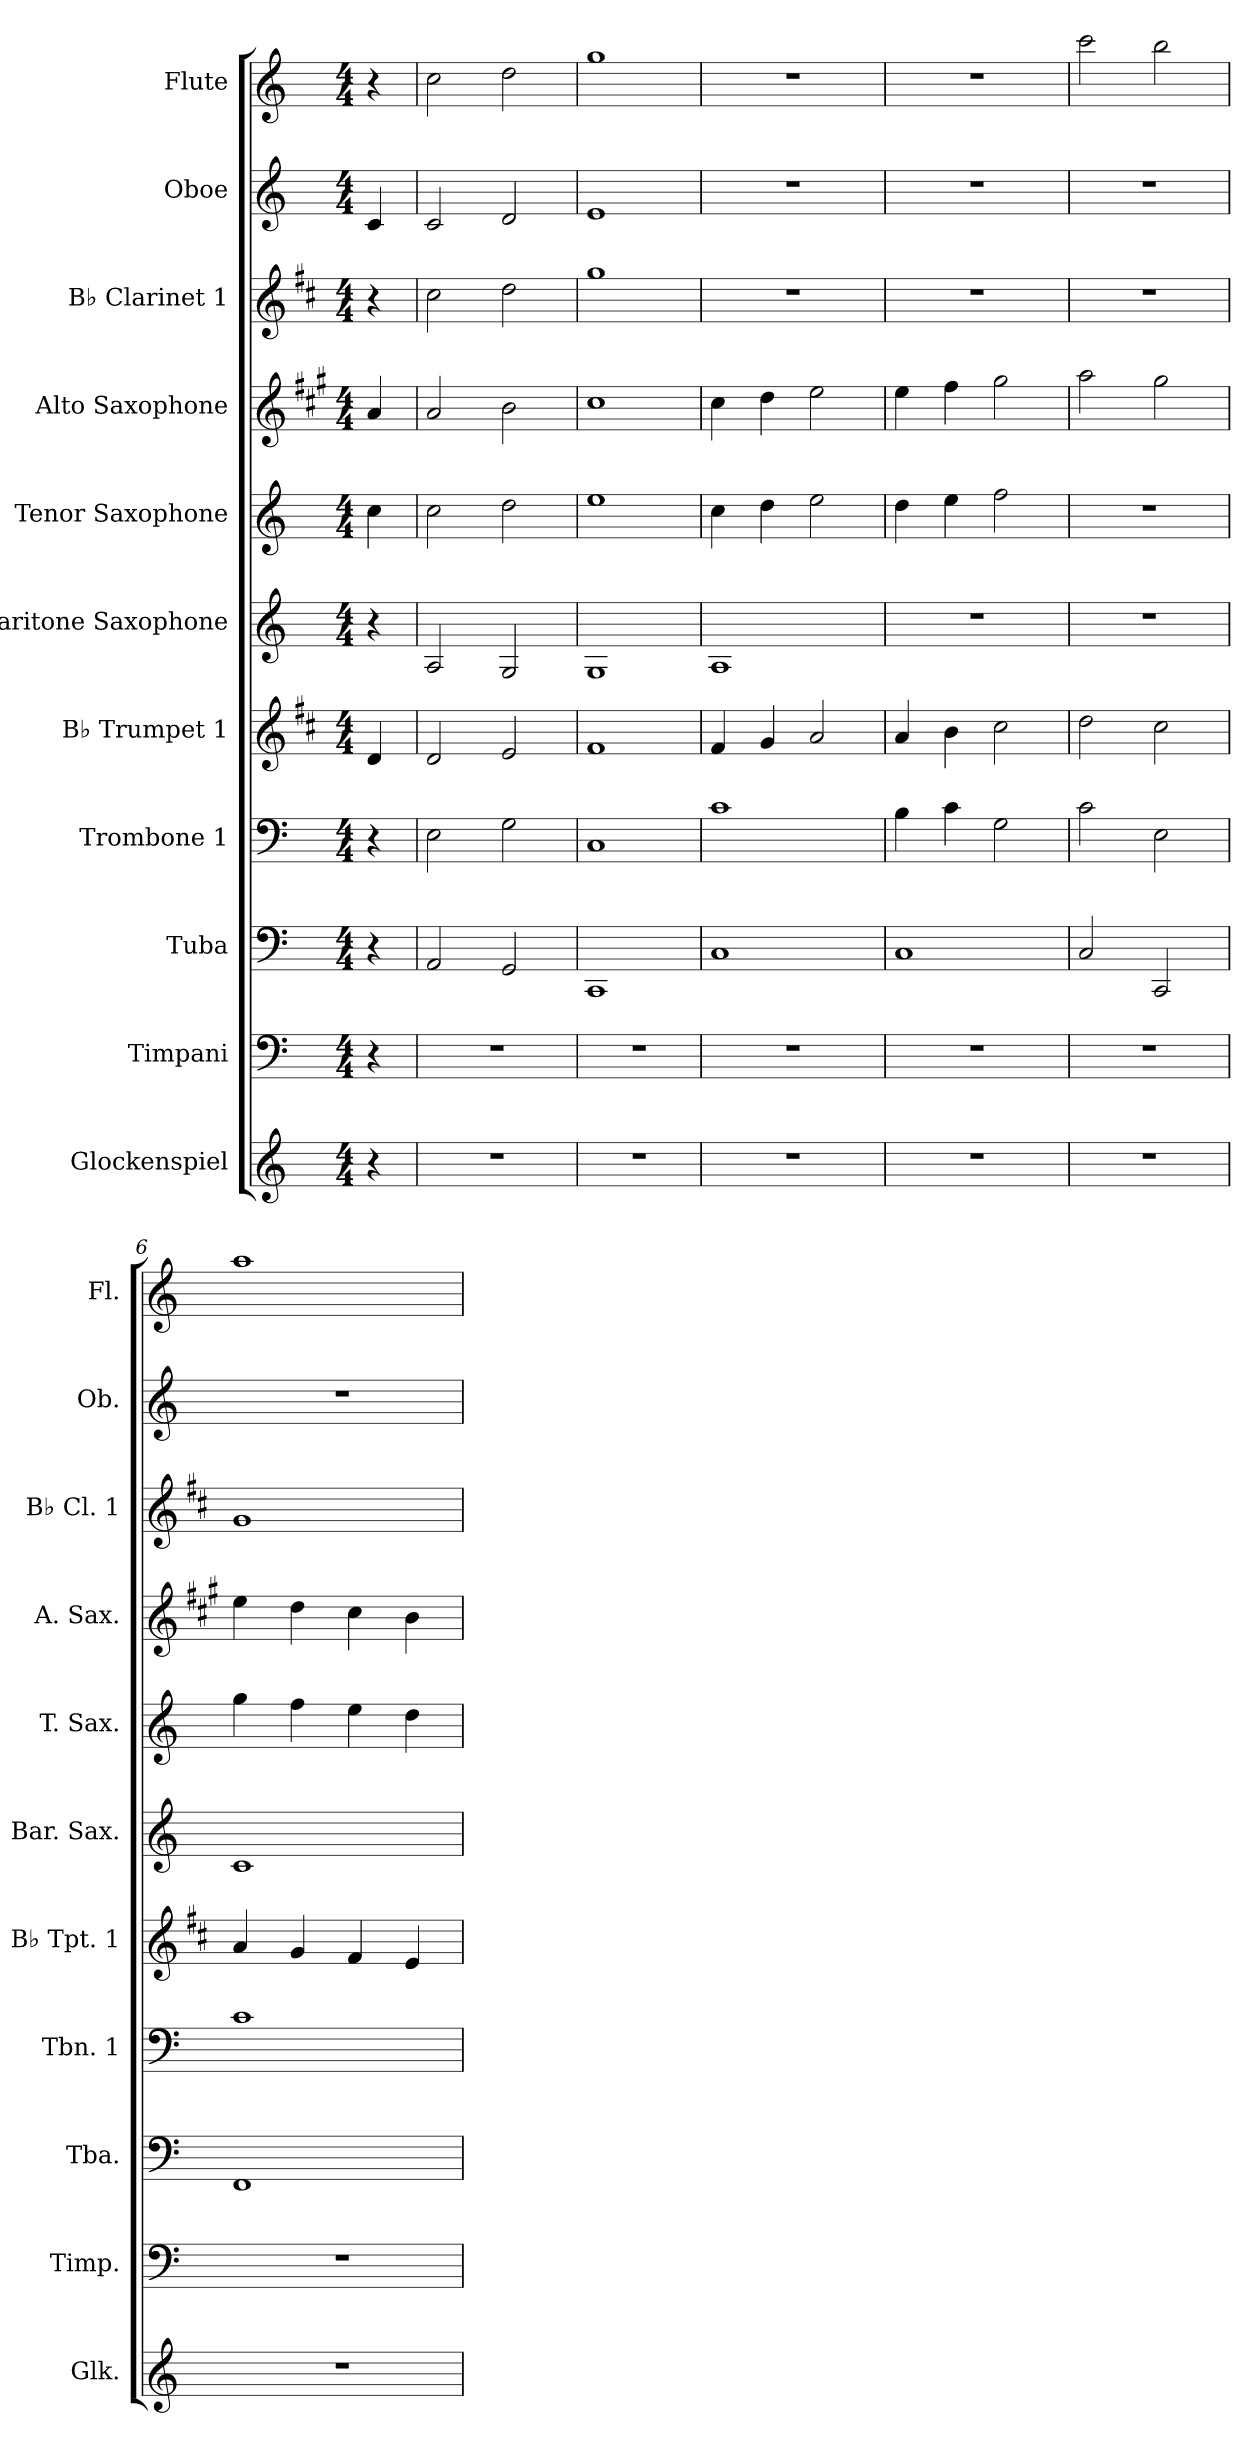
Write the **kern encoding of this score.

**kern	**kern	**kern	**kern	**kern	**kern	**kern	**kern	**kern	**kern	**kern
*part11	*part10	*part9	*part8	*part7	*part6	*part5	*part4	*part3	*part2	*part1
*staff11	*staff10	*staff9	*staff8	*staff7	*staff6	*staff5	*staff4	*staff3	*staff2	*staff1
*I"Glockenspiel	*I"Timpani	*I"Tuba	*I"Trombone 1	*I"B♭ Trumpet 1	*I"Baritone Saxophone	*I"Tenor Saxophone	*I"Alto Saxophone	*I"B♭ Clarinet 1	*I"Oboe	*I"Flute
*I'Glk.	*I'Timp.	*I'Tba.	*I'Tbn. 1	*I'B♭ Tpt. 1	*I'Bar. Sax.	*I'T. Sax.	*I'A. Sax.	*I'B♭ Cl. 1	*I'Ob.	*I'Fl.
*clefG2	*clefF4	*clefF4	*clefF4	*clefG2	*clefG2	*clefG2	*clefG2	*clefG2	*clefG2	*clefG2
*ITrd-14c-24	*	*	*	*ITrd1c2	*ITrd12c21	*ITrd8c14	*ITrd5c9	*ITrd1c2	*	*
*k[]	*k[]	*k[]	*k[]	*k[]	*k[]	*k[]	*k[]	*k[]	*k[]	*k[]
*M4/4	*M4/4	*M4/4	*M4/4	*M4/4	*M4/4	*M4/4	*M4/4	*M4/4	*M4/4	*M4/4
*MM64	*MM64	*MM64	*MM64	*MM64	*MM64	*MM64	*MM64	*MM64	*MM64	*MM64
=	=	=	=	=	=	=	=	=	=	=
4r	4r	4r	4r	4c/	4r	4c\	4c/	4r	4c/	4r
=1	=1	=1	=1	=1	=1	=1	=1	=1	=1	=1
1r	1r	2AA/	2E\	2c/	2AA/	2c\	2c/	2b\	2c/	2cc\
.	.	2GG/	2G\	2d/	2GG/	2d\	2d\	2cc\	2d/	2dd\
=2	=2	=2	=2	=2	=2	=2	=2	=2	=2	=2
1r	1r	1CC	1C	1e	1GG	1e	1e	1ff	1e	1gg
=3	=3	=3	=3	=3	=3	=3	=3	=3	=3	=3
1r	1r	1C	1c	4e/	1AA	4c\	4e\	1r	1r	1r
.	.	.	.	4f/	.	4d\	4f\	.	.	.
.	.	.	.	2g/	.	2e\	2g\	.	.	.
=4	=4	=4	=4	=4	=4	=4	=4	=4	=4	=4
1r	1r	1C	4B\	4g/	1r	4d\	4g\	1r	1r	1r
.	.	.	4c\	4a\	.	4e\	4a\	.	.	.
.	.	.	2G\	2b\	.	2f\	2b\	.	.	.
=5	=5	=5	=5	=5	=5	=5	=5	=5	=5	=5
1r	1r	2C/	2c\	2cc\	1r	1r	2cc\	1r	1r	2ccc\
.	.	2CC/	2E\	2b\	.	.	2b\	.	.	2bb\
=6	=6	=6	=6	=6	=6	=6	=6	=6	=6	=6
1r	1r	1FF	1c	4g/	1C	4g\	4g\	1f	1r	1aa
.	.	.	.	4f/	.	4f\	4f\	.	.	.
.	.	.	.	4e/	.	4e\	4e\	.	.	.
.	.	.	.	4d/	.	4d\	4d\	.	.	.
=	=	=	=	=	=	=	=	=	=	=
*-	*-	*-	*-	*-	*-	*-	*-	*-	*-	*-
